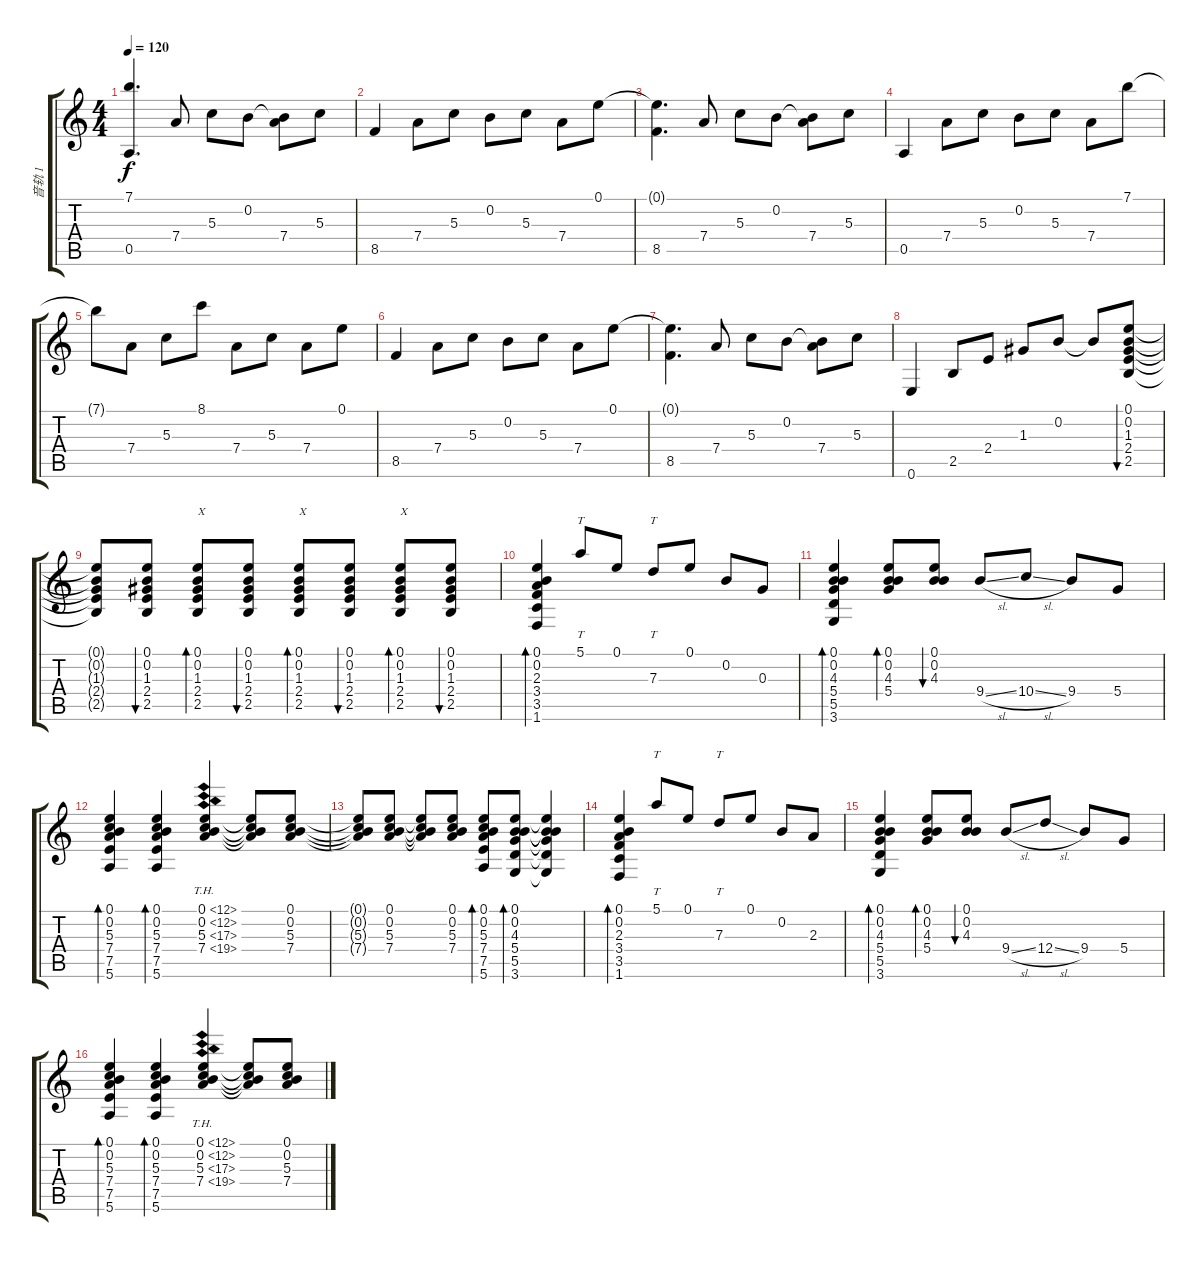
\track ("音轨 1" "音轨 1") {instrument acousticguitarsteel}
\staff {score tabs}
\tuning (E4 B3 G3 D3 A2 E2) {hide}
\ts (4 4)
\tempo 120
\clef g2
\ks c
(7.1{t} 0.5).4{d dy f} 7.4.8 5.3.8 0.2.8 (0.2{t} 7.4).8 5.3.8 |
8.5.4 7.4.8 5.3.8 0.2.8 5.3.8 7.4.8 0.1.8 |
(0.1{t} 8.5).4{d} 7.4.8 5.3.8 0.2.8 (0.2{t} 7.4).8 5.3.8 |
0.5.4 7.4.8 5.3.8 0.2.8 5.3.8 7.4.8 7.1.8 |
7.1{t}.8 7.4.8 5.3.8 8.1.8 7.4.8 5.3.8 7.4.8 0.1.8 |
8.5.4 7.4.8 5.3.8 0.2.8 5.3.8 7.4.8 0.1.8 |
(0.1{t} 8.5).4{d} 7.4.8 5.3.8 0.2.8 (0.2{t} 7.4).8 5.3.8 |
0.6.4 2.5.8 2.4.8 1.3.8 0.2.8 0.2{t}.8 (0.1 0.2 1.3 2.4 2.5).8{bu 60} |
(0.1{t} 0.2{t} 1.3{t} 2.4{t} 2.5{t}).8 (0.1 0.2 1.3 2.4 2.5).8{bu 60} (0.1 0.2 1.3 2.4 2.5).8{bd 60 txt "X"} (0.1 0.2 1.3 2.4 2.5).8{bu 60} (0.1 0.2 1.3 2.4 2.5).8{bd 60 txt "X"} (0.1 0.2 1.3 2.4 2.5).8{bu 60} (0.1 0.2 1.3 2.4 2.5).8{bd 60 txt "X"} (0.1 0.2 1.3 2.4 2.5).8{bu 60} |
(0.1 0.2 2.3 3.4 3.5 1.6).4{bd 60 beam Up} 5.1.8{tt beam Up} 0.1.8{beam Up} 7.3.8{tt beam Up} 0.1.8{beam Up} 0.2.8{beam Up} 0.3.8{beam Up} |
(0.1 0.2 4.3 5.4 5.5 3.6).4{bd 60 beam Up} (0.1 0.2 4.3 5.4).8{bd 30 beam Up} (0.1 0.2 4.3).8{bu 30 beam Up} 9.4{sl}.8{beam Up} 10.4{sl}.8{beam Up} 9.4.8{beam Up} 5.4.8{beam Up} |
(0.1 0.2 5.3 7.4 7.5 5.6).4{bd 30 beam Up} (0.1 0.2 5.3 7.4 7.5 5.6).4{bd 30 beam Up} (0.1{th 12} 0.2{th 12} 5.3{th 12} 7.4{th 12}).4{beam Up} (0.1{t} 0.2{t} 5.3{t} 7.4{t}).8{beam Up} (0.1 0.2 5.3 7.4).8 |
(0.1{t} 0.2{t} 5.3{t} 7.4{t}).8{beam Up} (0.1 0.2 5.3 7.4).8{beam Up} (0.1{t} 0.2{t} 5.3{t} 7.4{t}).8{beam Up} (0.1 0.2 5.3 7.4).8{beam Up} (0.1 0.2 5.3 7.4 7.5 5.6).8{bd 30 beam Up} (0.1 0.2 4.3 5.4 5.5 3.6).8{bd 30 beam Up} (0.1{t} 0.2{t} 4.3{t} 5.4{t} 5.5{t} 3.6{t}).4{beam Up} |
(0.1 0.2 2.3 3.4 3.5 1.6).4{bd 120 beam Up} 5.1.8{tt beam Up} 0.1.8{beam Up} 7.3.8{tt beam Up} 0.1.8{beam Up} 0.2.8{beam Up} 2.3.8{beam Up} |
(0.1 0.2 4.3 5.4 5.5 3.6).4{bd 120 beam Up} (0.1 0.2 4.3 5.4).8{bd 30 beam Up} (0.1 0.2 4.3).8{bu 30 beam Up} 9.4{sl}.8{beam Up} 12.4{sl}.8{beam Up} 9.4.8{beam Up} 5.4.8{beam Up} |
(0.1 0.2 5.3 7.4 7.5 5.6).4{bd 30 beam Up} (0.1 0.2 5.3 7.4 7.5 5.6).4{bd 30 beam Up} (0.1{th 12} 0.2{th 12} 5.3{th 12} 7.4{th 12}).4{beam Up} (0.1{t} 0.2{t} 5.3{t} 7.4{t}).8{beam Up} (0.1 0.2 5.3 7.4).8{beam Up}
